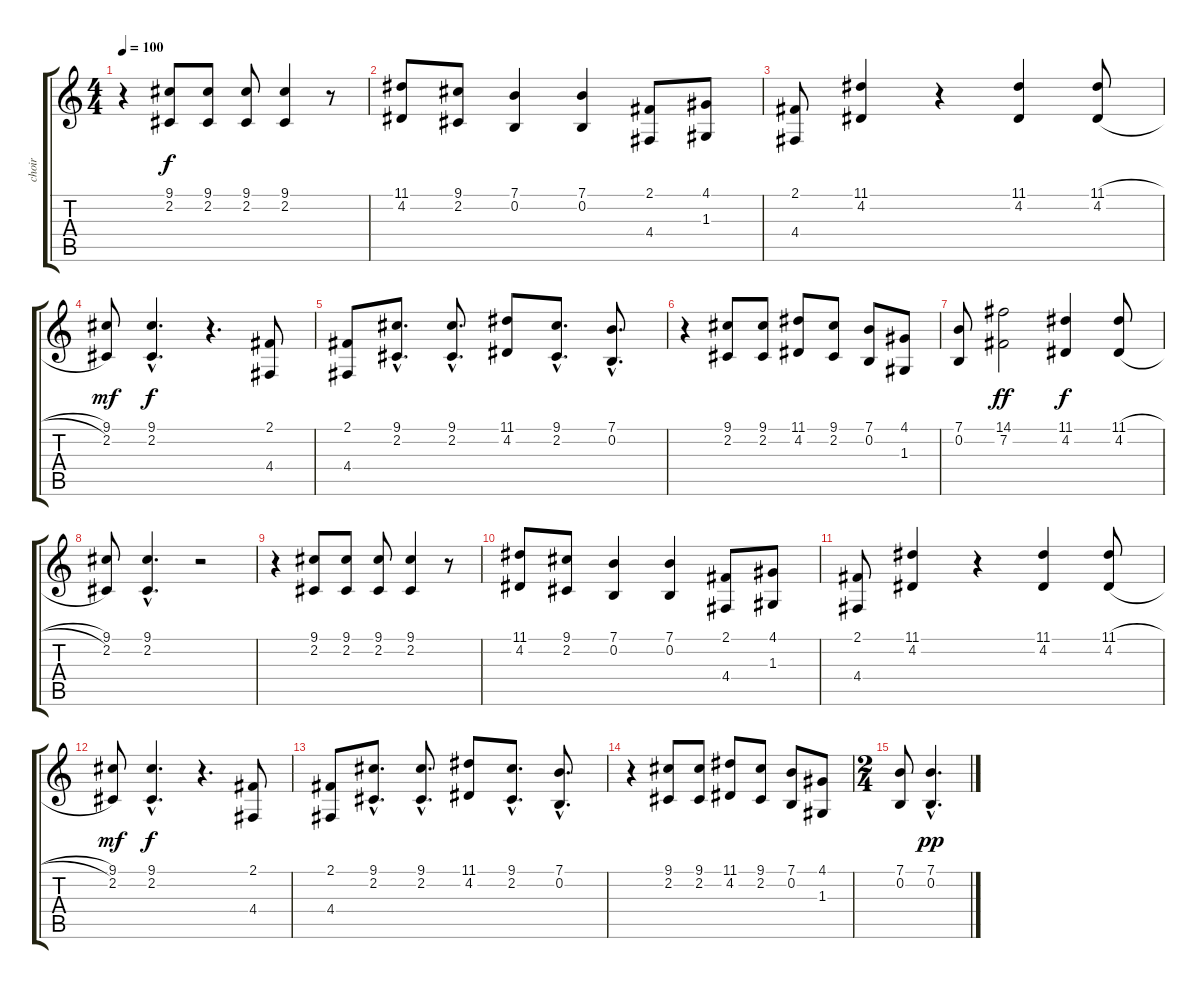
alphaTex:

\track ("choir" "choir") {instrument choiraahs}
\staff {score tabs}
\tuning (E4 B3 G3 D3 A2 E2) {hide}
\ts (4 4)
\tempo 100
\clef g2
\ks c
r.4{dy f} (9.1 2.2).8 (9.1 2.2).8 (9.1 2.2).8 (9.1 2.2).4 r.8 |
(11.1 4.2).8 (9.1 2.2).8 (7.1 0.2).4 (7.1 0.2).4 (2.1 4.4).8 (4.1 1.3).8 |
(2.1 4.4).8 (11.1 4.2).4 r.4 (11.1 4.2).4 (11.1{h} 4.2{h}).8 |
(9.1 2.2).8{dy mf} (9.1{hac} 2.2{hac}).4{d dy f} r.4{d} (2.1 4.4).8 |
(2.1 4.4).8 (9.1{hac} 2.2{hac}).8{d} (9.1{hac} 2.2{hac}).8{d} (11.1 4.2).8 (9.1{hac} 2.2{hac}).8{d} (7.1{hac} 0.2{hac}).8{d} |
r.4 (9.1 2.2).8 (9.1 2.2).8 (11.1 4.2).8 (9.1 2.2).8 (7.1 0.2).8 (4.1 1.3).8 |
(7.1 0.2).8 (14.1 7.2).2{dy ff} (11.1 4.2).4{dy f} (11.1{h} 4.2{h}).8 |
(9.1 2.2).8 (9.1{hac} 2.2{hac}).4{d} r.2 |
r.4 (9.1 2.2).8 (9.1 2.2).8 (9.1 2.2).8 (9.1 2.2).4 r.8 |
(11.1 4.2).8 (9.1 2.2).8 (7.1 0.2).4 (7.1 0.2).4 (2.1 4.4).8 (4.1 1.3).8 |
(2.1 4.4).8 (11.1 4.2).4 r.4 (11.1 4.2).4 (11.1{h} 4.2{h}).8 |
(9.1 2.2).8{dy mf} (9.1{hac} 2.2{hac}).4{d dy f} r.4{d} (2.1 4.4).8 |
(2.1 4.4).8 (9.1{hac} 2.2{hac}).8{d} (9.1{hac} 2.2{hac}).8{d} (11.1 4.2).8 (9.1{hac} 2.2{hac}).8{d} (7.1{hac} 0.2{hac}).8{d} |
r.4 (9.1 2.2).8 (9.1 2.2).8 (11.1 4.2).8 (9.1 2.2).8 (7.1 0.2).8 (4.1 1.3).8 |
\ts (2 4)
(7.1 0.2).8 (7.1{hac} 0.2{hac}).4{d dy pp}
